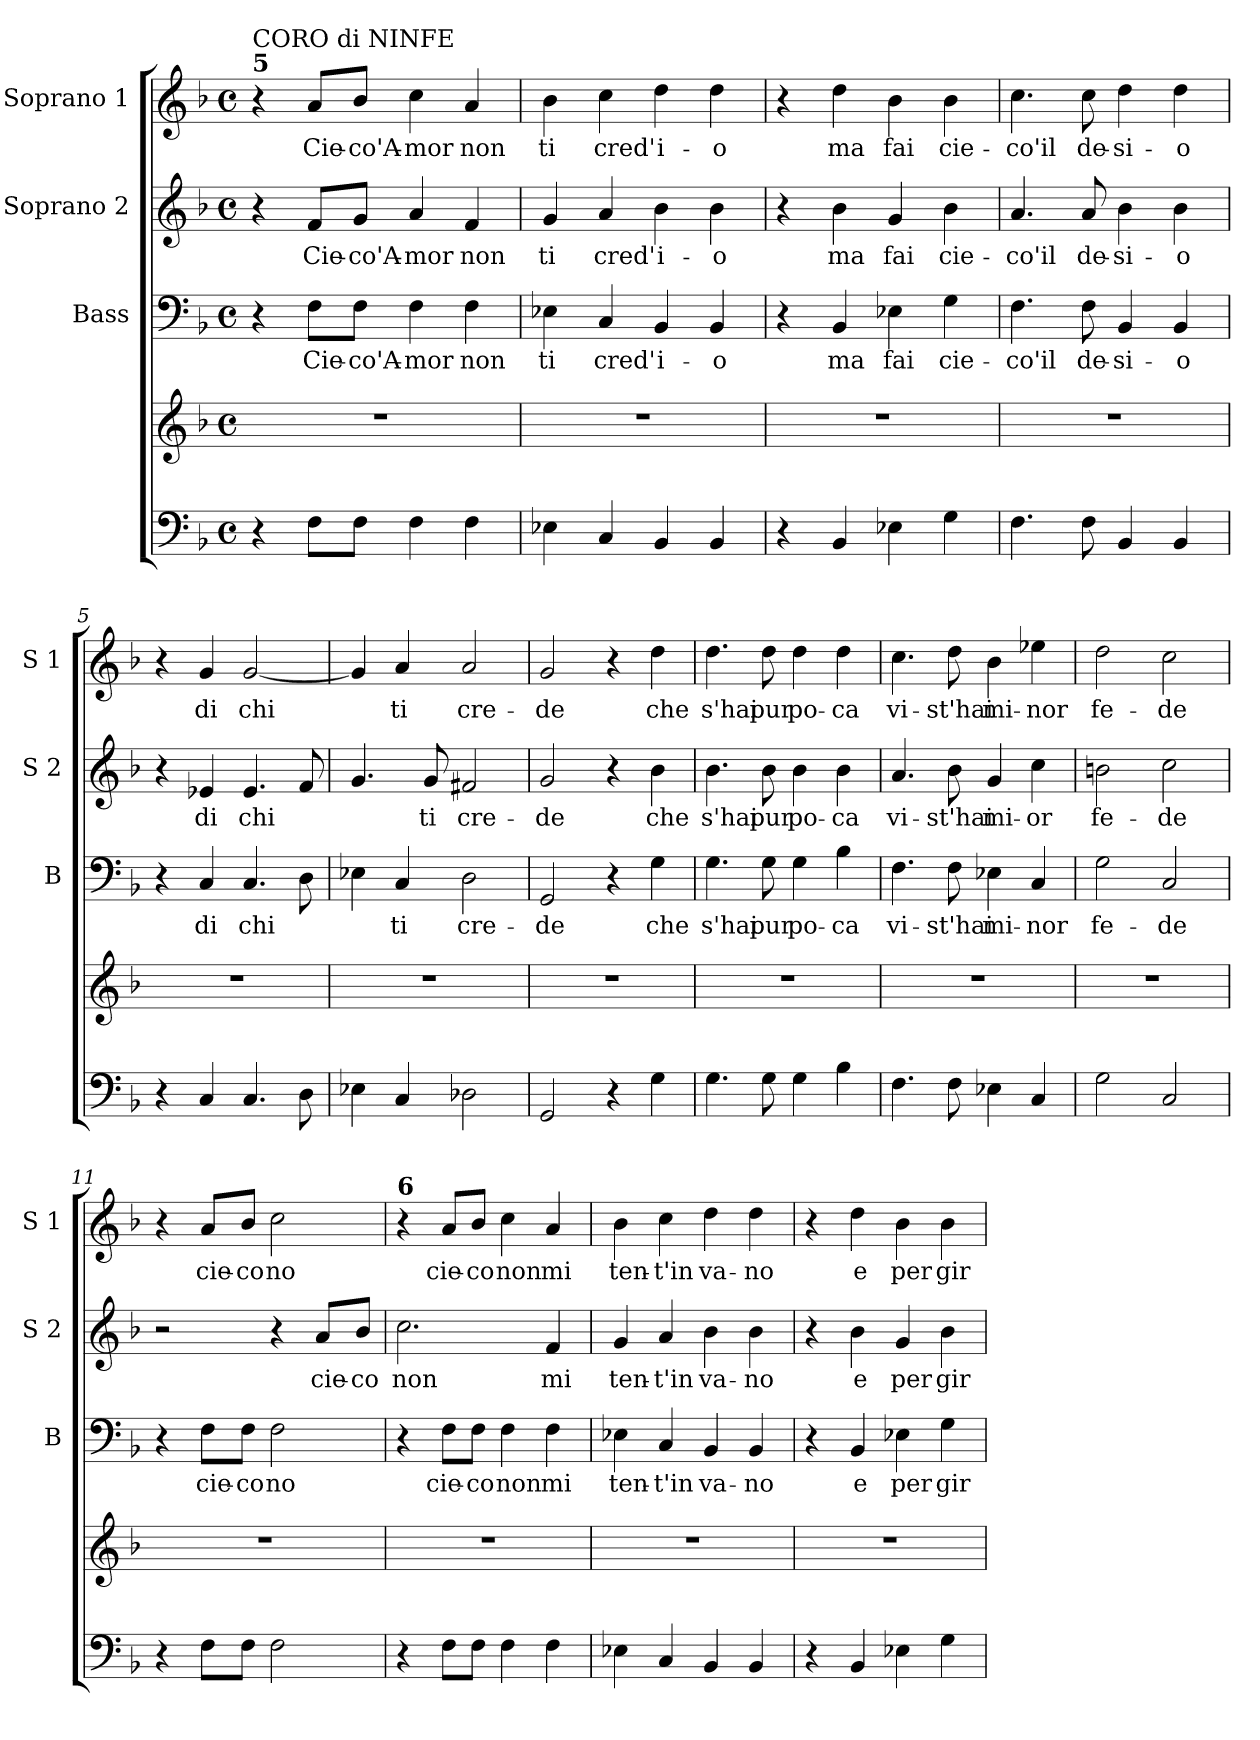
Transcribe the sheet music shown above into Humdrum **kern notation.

**kern	**kern	**kern	**text	**kern	**text	**kern	**text
*part4	*part4	*part3	*part3	*part2	*part2	*part1	*part1
*staff5	*staff4	*staff3	*staff3	*staff2	*staff2	*staff1	*staff1
*	*	*I"Bass	*	*I"Soprano 2	*	*I"Soprano 1	*
*	*	*I'B	*	*I'S 2	*	*I'S 1	*
*clefF4	*clefG2	*clefF4	*	*clefG2	*	*clefG2	*
*k[b-]	*k[b-]	*k[b-]	*	*k[b-]	*	*k[b-]	*
*F:	*F:	*F:	*	*F:	*	*F:	*
*M4/4	*M4/4	*M4/4	*	*M4/4	*	*M4/4	*
*met(c)	*met(c)	*met(c)	*	*met(c)	*	*met(c)	*
=1	=1	=1	=1	=1	=1	=1	=1
!	!	!	!	!	!	!LO:TX:a:B:t=5	!
!	!	!	!	!	!	!LO:TX:a:t=CORO di NINFE	!
4r	1r	4r	.	4r	.	4r	.
8F\L	.	8F\L	Cie-	8f/L	Cie-	8a/L	Cie-
8F\J	.	8F\J	-co'A-	8g/J	-co'A-	8b-/J	-co'A-
4F\	.	4F\	-mor	4a/	-mor	4cc\	-mor
4F\	.	4F\	non	4f/	non	4a/	non
=2	=2	=2	=2	=2	=2	=2	=2
4E-X\	1r	4E-X\	ti	4g/	ti	4b-\	ti
4C/	.	4C/	cred'	4a/	cred'	4cc\	cred'
4BB-/	.	4BB-/	i-	4b-\	i-	4dd\	i-
4BB-/	.	4BB-/	-o	4b-\	-o	4dd\	-o
=3	=3	=3	=3	=3	=3	=3	=3
4r	1r	4r	.	4r	.	4r	.
4BB-/	.	4BB-/	ma	4b-\	ma	4dd\	ma
4E-X\	.	4E-X\	fai	4g/	fai	4b-\	fai
4G\	.	4G\	cie-	4b-\	cie-	4b-\	cie-
=4	=4	=4	=4	=4	=4	=4	=4
4.F\	1r	4.F\	-co'il	4.a/	-co'il	4.cc\	-co'il
8F\	.	8F\	de-	8a/	de-	8cc\	de-
4BB-/	.	4BB-/	-si-	4b-\	-si-	4dd\	-si-
4BB-/	.	4BB-/	-o	4b-\	-o	4dd\	-o
=5	=5	=5	=5	=5	=5	=5	=5
4r	1r	4r	.	4r	.	4r	.
4C/	.	4C/	di	4e-X/	di	4g/	di
4.C/	.	4.C/	chi	4.e-/	chi	[2g/	chi
8D\	.	8D\	.	8f/	.	.	.
!!LO:LB:g=z
=6	=6	=6	=6	=6	=6	=6	=6
4E-X\	1r	4E-X\	.	4.g/	.	4g/]	.
4C/	.	4C/	ti	.	.	4a/	ti
.	.	.	.	8g/	ti	.	.
2D-X\	.	2D\	cre-	2f#X/	cre-	2a/	cre-
=7	=7	=7	=7	=7	=7	=7	=7
2GG/	1r	2GG/	-de	2g/	-de	2g/	-de
4r	.	4r	.	4r	.	4r	.
4G\	.	4G\	che	4b-\	che	4dd\	che
=8	=8	=8	=8	=8	=8	=8	=8
4.G\	1r	4.G\	s'hai	4.b-\	s'hai	4.dd\	s'hai
8G\	.	8G\	pur	8b-\	pur	8dd\	pur
4G\	.	4G\	po-	4b-\	po-	4dd\	po-
4B-\	.	4B-\	-ca	4b-\	-ca	4dd\	-ca
=9	=9	=9	=9	=9	=9	=9	=9
4.F\	1r	4.F\	vi-	4.a/	vi-	4.cc\	vi-
8F\	.	8F\	-st'hai	8b-\	-st'hai	8dd\	-st'hai
4E-X\	.	4E-X\	mi-	4g/	mi-	4b-\	mi-
4C/	.	4C/	-nor	4cc\	-or	4ee-X\	-nor
=10	=10	=10	=10	=10	=10	=10	=10
2G\	1r	2G\	fe-	2bn\	fe-	2dd\	fe-
2C/	.	2C/	-de	2cc\	-de	2cc\	-de
=11	=11	=11	=11	=11	=11	=11	=11
4r	1r	4r	.	2r	.	4r	.
8F\L	.	8F\L	cie-	.	.	8a/L	cie-
8F\J	.	8F\J	-co	.	.	8b-/J	-co
2F\	.	2F\	no	4r	.	2cc\	no
.	.	.	.	8a/L	cie-	.	.
.	.	.	.	8b-/J	-co	.	.
!!LO:PB:g=z
=12	=12	=12	=12	=12	=12	=12	=12
!	!	!	!	!	!	!LO:TX:a:B:t=6	!
4r	1r	4r	.	2.cc\	non	4r	.
8F\L	.	8F\L	cie-	.	.	8a/L	cie-
8F\J	.	8F\J	-co	.	.	8b-/J	-co
4F\	.	4F\	non	.	.	4cc\	non
4F\	.	4F\	mi	4f/	mi	4a/	mi
=13	=13	=13	=13	=13	=13	=13	=13
4E-X\	1r	4E-X\	ten-	4g/	ten-	4b-\	ten-
4C/	.	4C/	-t'in	4a/	-t'in	4cc\	-t'in
4BB-/	.	4BB-/	va-	4b-\	va-	4dd\	va-
4BB-/	.	4BB-/	-no	4b-\	-no	4dd\	-no
=14	=14	=14	=14	=14	=14	=14	=14
4r	1r	4r	.	4r	.	4r	.
4BB-/	.	4BB-/	e	4b-\	e	4dd\	e
4E-X\	.	4E-X\	per	4g/	per	4b-\	per
4G\	.	4G\	gir-	4b-\	gir-	4b-\	gir-
=	=	=	=	=	=	=	=
*-	*-	*-	*-	*-	*-	*-	*-
